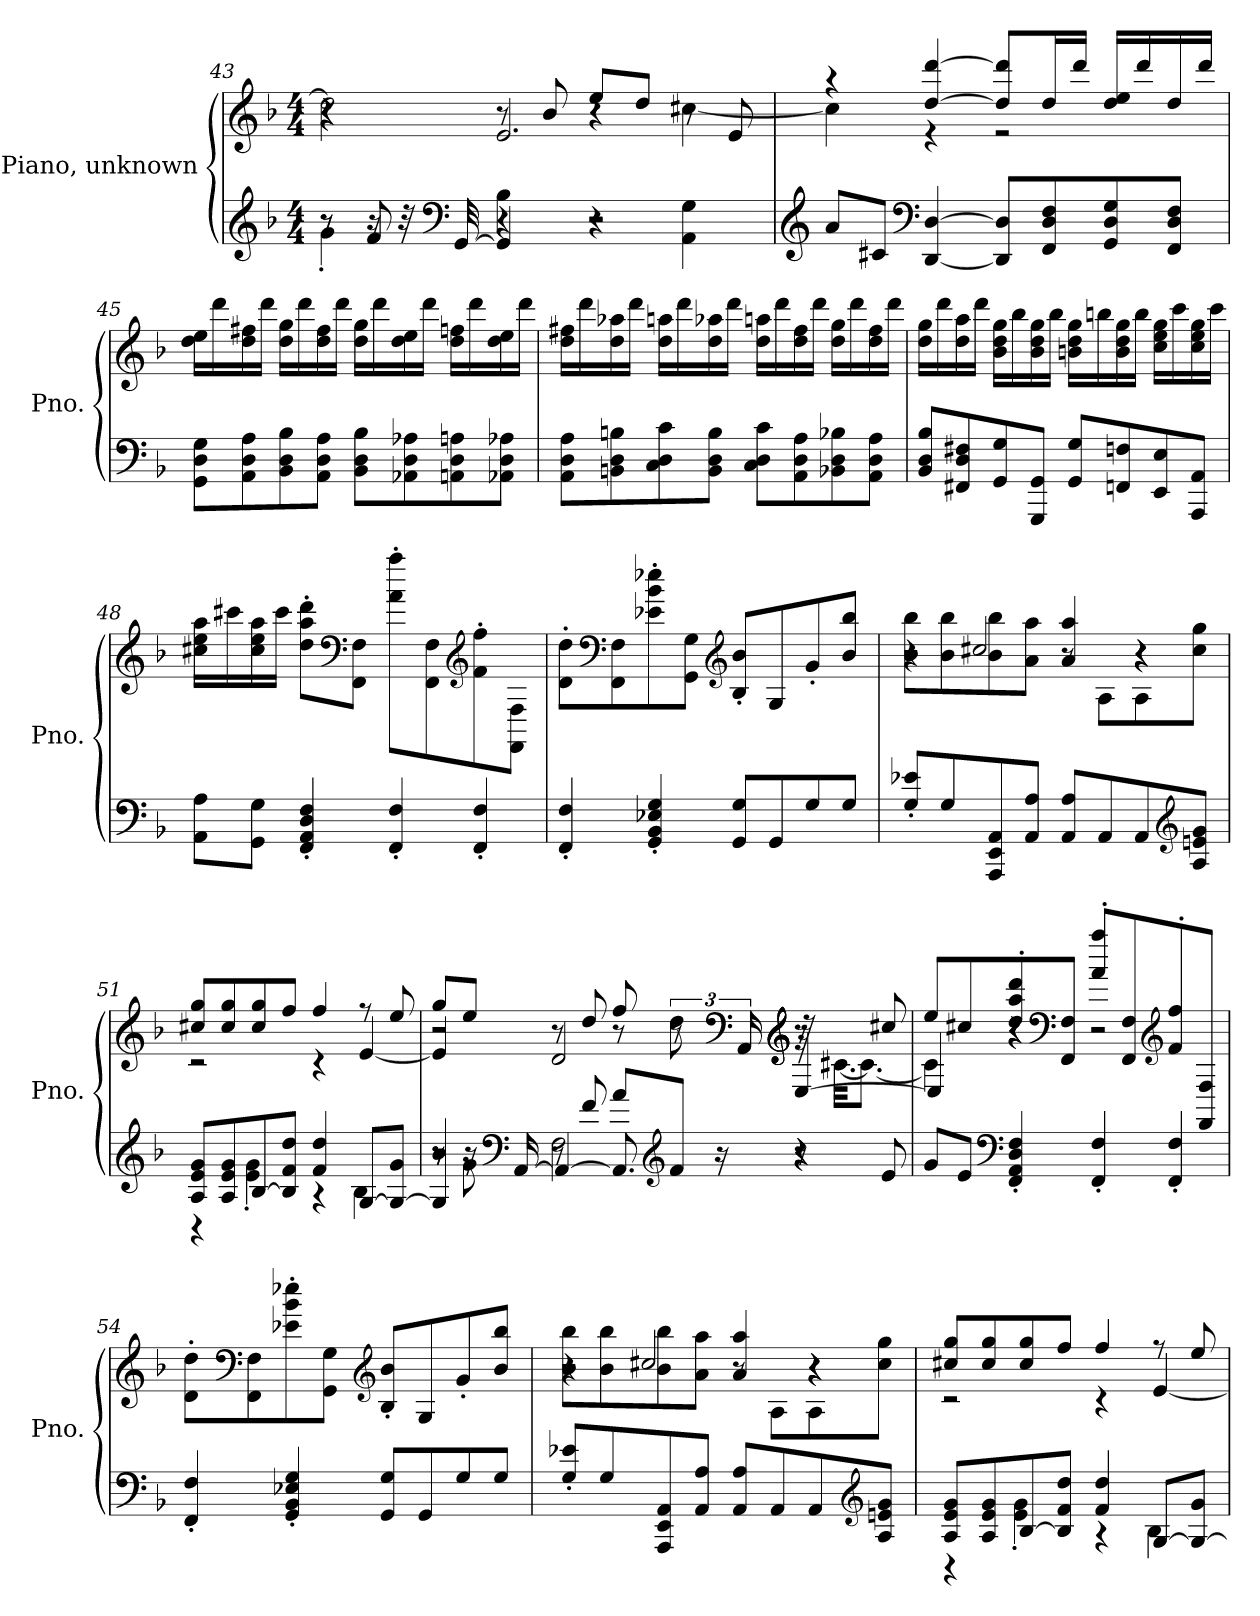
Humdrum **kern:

**kern	**kern
*part1	*part1
*staff2	*staff1
*I"Piano, unknown	*
*I'Pno.	*
!!LO:PB:g=z
*clefG2	*clefG2
*k[b-]	*k[b-]
*M4/4	*M4/4
=43	=43
*^	*^
*	*^	*	*^
8r	4g'\	8r	4r	2dd\]	4r
8f/	.	16r	.	.	.
.	.	32r	.	.	.
*clefF4	*	*	*	*	*
.	.	[32GG/	.	.	.
4r	4B-\	4GG/]	8r	.	2.e/
.	.	.	8b-/	.	.
2r	4r	2r	8ee/L	4r	.
.	.	.	8dd/J	.	.
.	4AA\ 4G\	.	8r	[4cc#X\	.
.	.	.	8e/	.	.
*v	*v	*v	*	*	*
*	*v	*v	*v
=44	=44
*clefG2	*
*	*^
8a/L	4r	4cc#\]
8c#X/J	.	.
*clefF4	*	*
[4DD/ [4D/	[4dd/ [4ddd/	4r
8DD/] 8D/]L	8dd/] 8ddd/]L	2r
8FF/ 8D/ 8F/	16dd/L	.
.	16ddd/JJ	.
8GG/ 8D/ 8G/	16dd/ 16ee/LL	.
.	16ddd/	.
8FF/ 8D/ 8F/J	16dd/	.
.	16ddd/JJ	.
*	*v	*v
!!LO:LB:g=z
=45	=45
8GG\ 8D\ 8G\L	16dd\ 16ee\LL
.	16ddd\
8AA\ 8D\ 8A\	16dd\ 16ff#X\
.	16ddd\JJ
8BB-\ 8D\ 8B-\	16dd\ 16gg\LL
.	16ddd\
8AA\ 8D\ 8A\J	16dd\ 16ff#\
.	16ddd\JJ
8BB-\ 8D\ 8B-\L	16dd\ 16gg\LL
.	16ddd\
8AA-X\ 8D\ 8A-X\	16dd\ 16ee\
.	16ddd\JJ
8AAn\ 8D\ 8An\	16dd\ 16ffn\LL
.	16ddd\
8AA-X\ 8D\ 8A-X\J	16dd\ 16ee\
.	16ddd\JJ
=46	=46
8AA\ 8D\ 8A\L	16dd\ 16ff#X\LL
.	16ddd\
8BBn\ 8D\ 8Bn\	16dd\ 16aa-X\
.	16ddd\JJ
8C\ 8D\ 8c\	16dd\ 16aan\LL
.	16ddd\
8BB\ 8D\ 8B\J	16dd\ 16aa-X\
.	16ddd\JJ
8C\ 8D\ 8c\L	16dd\ 16aan\LL
.	16ddd\
8AA\ 8D\ 8A\	16dd\ 16ff#\
.	16ddd\JJ
8BB-X\ 8D\ 8B-X\	16dd\ 16gg\LL
.	16ddd\
8AA\ 8D\ 8A\J	16dd\ 16ff#\
.	16ddd\JJ
!!LO:LB:g=z
=47	=47
8BB-/ 8D/ 8B-/L	16dd\ 16gg\LL
.	16ddd\
8FF#X/ 8D/ 8F#X/	16dd\ 16aa\
.	16ddd\JJ
8GG/ 8G/	16b-\ 16dd\ 16gg\LL
.	16bb-\
8GGG/ 8GG/J	16b-\ 16dd\ 16gg\
.	16bb-\JJ
8GG/ 8G/L	16bn\ 16dd\ 16gg\LL
.	16bbn\
8FFn/ 8Fn/	16b\ 16dd\ 16gg\
.	16bb\JJ
8EE/ 8E/	16cc\ 16ee\ 16gg\LL
.	16ccc\
8AAA/ 8AA/J	16cc\ 16ee\ 16gg\
.	16ccc\JJ
=48	=48
8AA\ 8A\L	16cc#X\ 16ee\ 16aa\LL
.	16ccc#X\
8GG\ 8G\J	16cc#\ 16ee\ 16aa\
.	16ccc#\JJ
4FF/' 4AA/' 4D/' 4F/'	8dd\' 8aa\' 8ddd\'L
*	*clefF4
.	8FF\ 8F\J
4FF/' 4F/'	8a\' 8aa\'L
.	8FF\ 8F\
*	*clefG2
4FF/' 4F/'	8f\' 8ff\'
.	8FF\ 8F\J
!!LO:LB:g=z
=49	=49
4FF/' 4F/'	8d\' 8dd\'L
*	*clefF4
.	8FF\ 8F\
4GG/' 4BB-/' 4E-X/' 4G/'	8e-X\' 8b-\' 8ee-X\'
.	8GG\ 8G\J
*	*clefG2
8GG/ 8G/L	8B-/' 8b-/'L
8GG/	8G/
8G/	8g'/
8G/J	8b-/ 8bb-/J
=50	=50
*	*^
*	*	*^
8G/' 8e-X/'L	2r	8b-\ 8bb-\L	4r
8G/	.	8b-\ 8bb-\	.
8AAA/ 8EE/ 8AA/	.	8b-\ 8bb-\	2cc#X/
8AA/ 8A/J	.	8a\ 8aa\J	.
8AA/ 8A/L	4a/ 4aa/	8r	.
8AA/	.	8A\L	.
8AA/	4r	8A\	4r
*clefG2	*	*	*
8A/ 8en/ 8g/J	.	8cc#\ 8gg\J	.
*	*	*v	*v
=51	=51	=51
*^	*	*
8A/ 8e/ 8g/L	4r	8cc#X/ 8gg/L	2r
8A/ 8e/ 8g/	.	8cc#/ 8gg/	.
[8B-/	4e\' 4g\'	8cc#/ 8gg/	.
8B-/] 8f/ 8dd/J	.	8ff/J	.
4f/ 4dd/	4r	4ff/	4r
[8G/L	4B-\	8r	[4e/
8G/_ 8g/J	.	8ee/	.
!!LO:LB:g=z
=52	=52	=52	=52
*	*^	*	*^
4G/] 4b-/	8r	8r	8gg/L	2r	4e/]
.	8g\	16r	8ee/J	.	.
*clefF4	*	*	*	*	*
.	.	[16AA/	.	.	.
8r	2F\	4AA/_	8r	.	2d/
8f/	.	.	8dd/	.	.
8a/L	.	8.AA/]	8ff/	8r	.
*clefG2	*	*	*	*	*
8f/J	.	.	12r	8dd\	.
.	.	16r	.	.	.
*	*	*	*clefF4	*	*
.	.	.	24AA/	.	.
*	*	*	*clefG2	*	*
8r	4r	4r	8r	64r	[4E/
.	.	.	.	[32.c#X\KKL	.
.	.	.	.	8.c#\J_	.
8e/	.	.	8cc#X/	.	.
*v	*v	*v	*	*	*
=53	=53	=53	=53
8g/L	8ee/L	4c#\]	4E/]
8e/J	8cc#X/	.	.
*clefF4	*	*	*
4FF/' 4AA/' 4D/' 4F/'	8dd/' 8aa/' 8ddd/'	4r	4r
*	*clefF4	*	*
.	8FF/ 8F/J	.	.
4FF/' 4F/'	8a/' 8aa/'L	2r	2r
.	8FF/ 8F/	.	.
*	*clefG2	*	*
4FF/' 4F/'	8f/' 8ff/'	.	.
.	8FF/ 8F/J	.	.
*	*v	*v	*v
!!LO:LB:g=z
=54	=54
4FF/' 4F/'	8d\' 8dd\'L
*	*clefF4
.	8FF\ 8F\
4GG/' 4BB-/' 4E-X/' 4G/'	8e-X\' 8b-\' 8ee-X\'
.	8GG\ 8G\J
*	*clefG2
8GG/ 8G/L	8B-/' 8b-/'L
8GG/	8G/
8G/	8g'/
8G/J	8b-/ 8bb-/J
=55	=55
*	*^
*	*	*^
8G/' 8e-X/'L	2r	8b-\ 8bb-\L	4r
8G/	.	8b-\ 8bb-\	.
8AAA/ 8EE/ 8AA/	.	8b-\ 8bb-\	2cc#X/
8AA/ 8A/J	.	8a\ 8aa\J	.
8AA/ 8A/L	4a/ 4aa/	8r	.
8AA/	.	8A\L	.
8AA/	4r	8A\	4r
*clefG2	*	*	*
8A/ 8en/ 8g/J	.	8cc#\ 8gg\J	.
*	*	*v	*v
=56	=56	=56
*^	*	*
8A/ 8e/ 8g/L	4r	8cc#X/ 8gg/L	2r
8A/ 8e/ 8g/	.	8cc#/ 8gg/	.
[8B-/	4e\' 4g\'	8cc#/ 8gg/	.
8B-/] 8f/ 8dd/J	.	8ff/J	.
4f/ 4dd/	4r	4ff/	4r
[8G/L	4B-\	8r	[4e/
8G/_ 8g/J	.	8ee/	.
*v	*v	*	*
*	*v	*v
=	=
*-	*-
